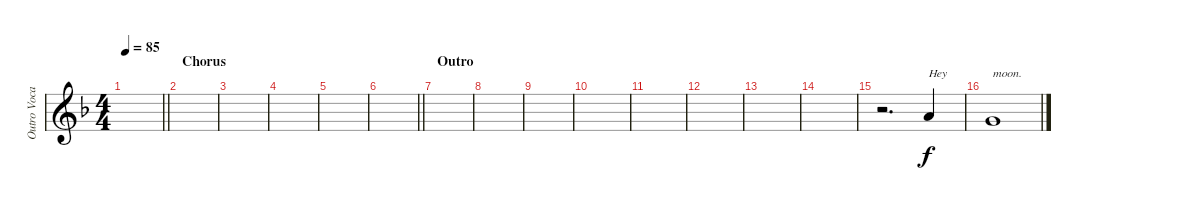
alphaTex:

\track ("Outro Vocals 2" "Outro Voca") {instrument flute}
\staff {score}
\tuning (E4 B3 G3 D3 A2 E2) {hide}
\ts (4 4)
\tempo 85
\clef g2
\barLineRight lightlight
\ks f
|
\section ("" "Chorus")
|
|
|
|
\barLineRight lightlight
|
\section ("" "Outro")
|
|
|
|
|
|
|
|
r.2{d} 10.2.4{txt "Hey"} |
8.2.1{txt "moon."}
